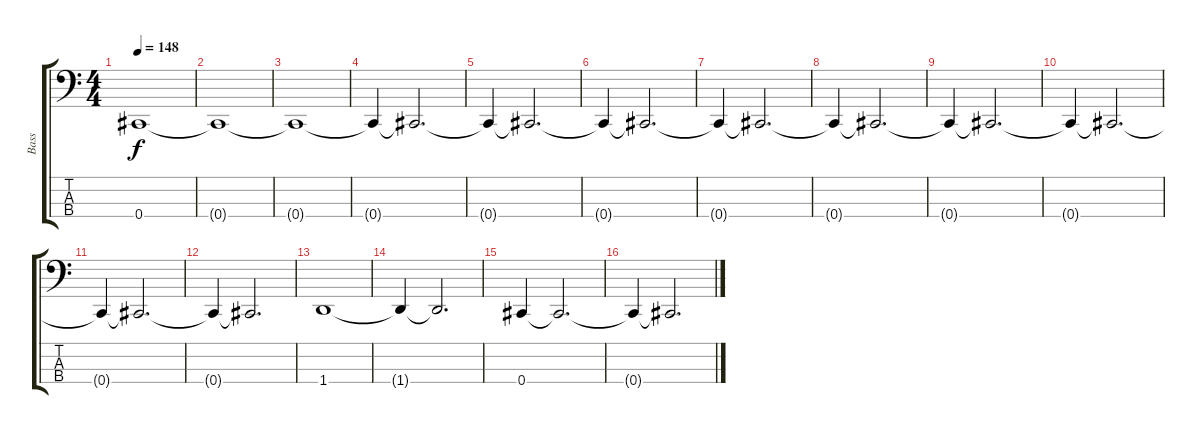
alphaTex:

\track ("Bass" "Bass") {instrument electricbasspick}
\staff {score tabs}
\tuning (Gb2 Db2 Ab1 Db1) {hide}
\ts (4 4)
\tempo 148
\clef f4
\ks c
0.4.1{dy f} |
0.4{t}.1 |
0.4{t}.1 |
0.4{t}.4 0.4{t}.2{d} |
0.4{t}.4 0.4{t}.2{d} |
0.4{t}.4 0.4{t}.2{d} |
0.4{t}.4 0.4{t}.2{d} |
0.4{t}.4 0.4{t}.2{d} |
0.4{t}.4 0.4{t}.2{d} |
0.4{t}.4 0.4{t}.2{d} |
0.4{t}.4 0.4{t}.2{d} |
0.4{t}.4 0.4{t}.2{d} |
1.4.1 |
1.4{t}.4 1.4{t}.2{d} |
0.4.4 0.4{t}.2{d} |
0.4{t}.4 0.4{t}.2{d}
